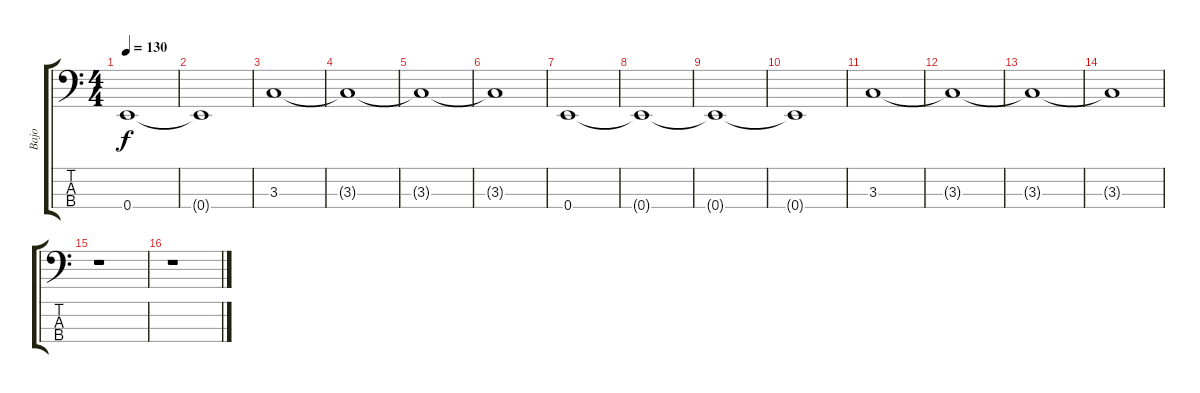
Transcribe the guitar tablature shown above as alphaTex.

\track ("Bajo" "Bajo") {instrument electricbasspick}
\staff {score tabs}
\tuning (G2 D2 A1 E1) {hide}
\ts (4 4)
\tempo 130
\clef f4
\ks c
0.4{t}.1{dy f} |
0.4{t}.1 |
3.3.1 |
3.3{t}.1 |
3.3{t}.1 |
3.3{t}.1 |
0.4.1 |
0.4{t}.1 |
0.4{t}.1 |
0.4{t}.1 |
3.3.1 |
3.3{t}.1 |
3.3{t}.1 |
3.3{t}.1 |
r.1 |
r.1
